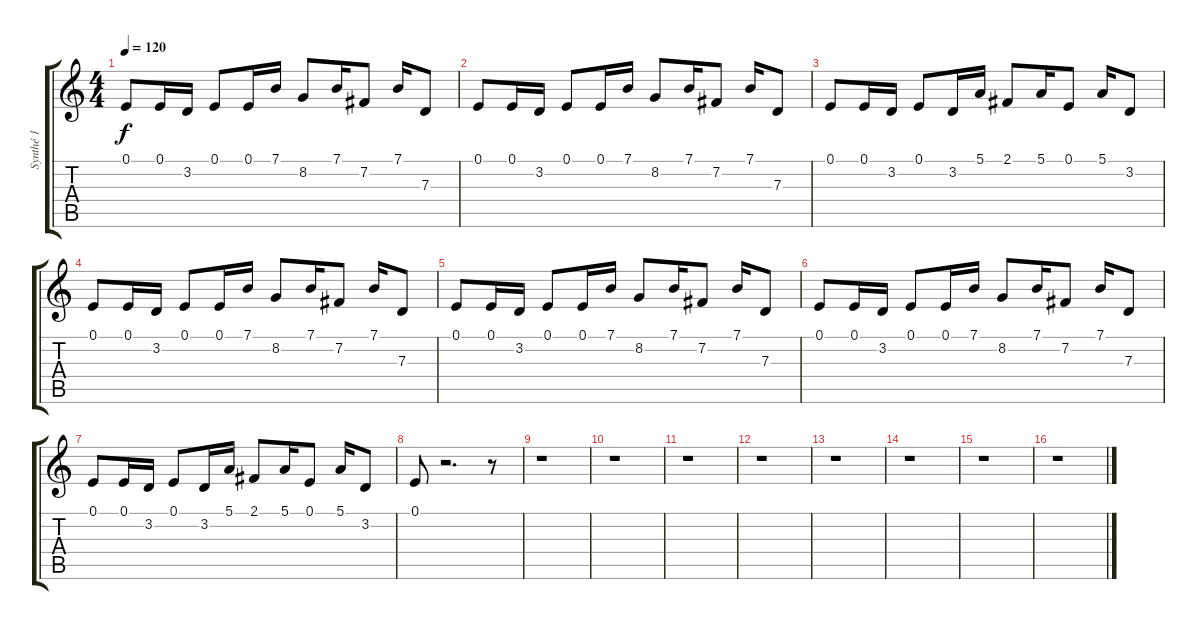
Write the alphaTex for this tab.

\track ("Synthé 1" "Synthé 1") {instrument fx4atmosphere}
\staff {score tabs}
\tuning (E4 B3 G3 D3 A2 E2) {hide}
\ts (4 4)
\tempo 120
\clef g2
\ks c
0.1.8{dy f} 0.1.16 3.2.16 0.1.8 0.1.16 7.1.16 8.2.8 7.1.16 7.2.8 7.1.16 7.3.8 |
0.1.8 0.1.16 3.2.16 0.1.8 0.1.16 7.1.16 8.2.8 7.1.16 7.2.8 7.1.16 7.3.8 |
0.1.8 0.1.16 3.2.16 0.1.8 3.2.16 5.1.16 2.1.8 5.1.16 0.1.8 5.1.16 3.2.8 |
0.1.8 0.1.16 3.2.16 0.1.8 0.1.16 7.1.16 8.2.8 7.1.16 7.2.8 7.1.16 7.3.8 |
0.1.8 0.1.16 3.2.16 0.1.8 0.1.16 7.1.16 8.2.8 7.1.16 7.2.8 7.1.16 7.3.8 |
0.1.8 0.1.16 3.2.16 0.1.8 0.1.16 7.1.16 8.2.8 7.1.16 7.2.8 7.1.16 7.3.8 |
0.1.8 0.1.16 3.2.16 0.1.8 3.2.16 5.1.16 2.1.8 5.1.16 0.1.8 5.1.16 3.2.8 |
0.1.8 r.2{d} r.8 |
r.1 |
r.1 |
r.1 |
r.1 |
r.1 |
r.1 |
r.1 |
r.1
